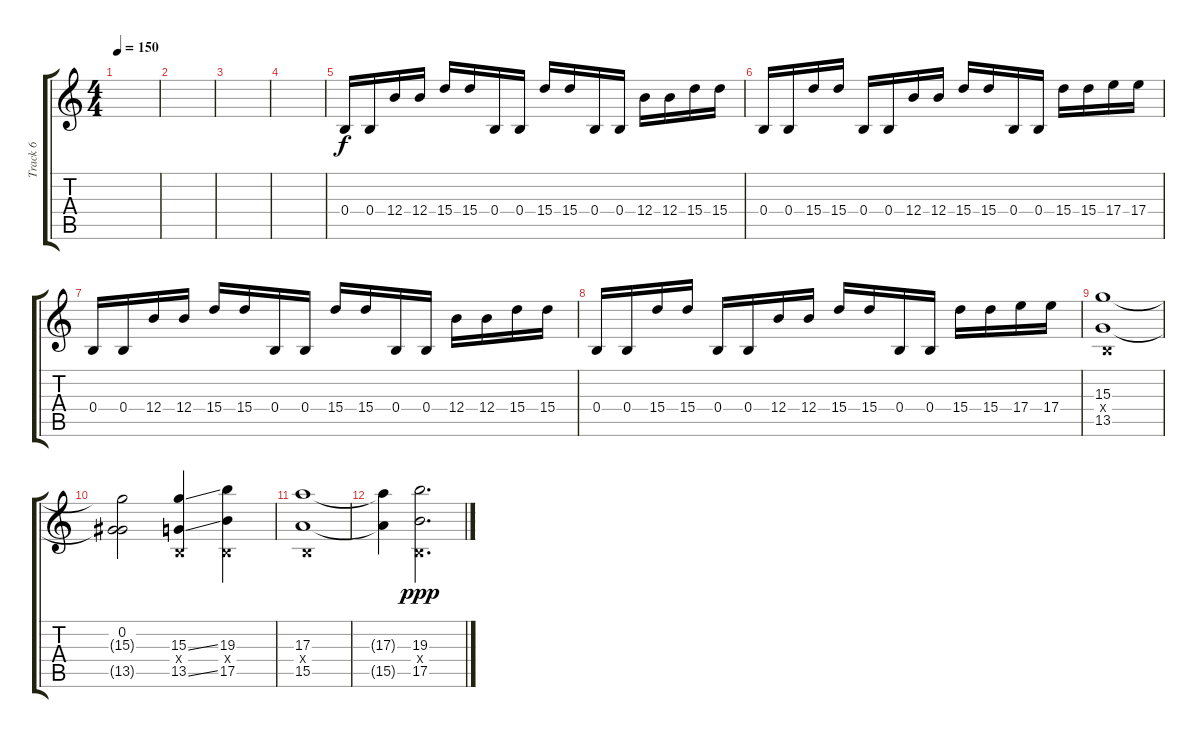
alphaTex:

\track ("Track 6" "Track 6") {instrument overdrivenguitar}
\staff {score tabs}
\tuning (Db4 Ab3 E3 B2 Gb2 B1) {hide}
\ts (4 4)
\tempo 150
\clef g2
\ks c
|
|
|
|
0.4.16 0.4.16 12.4.16 12.4.16 15.4.16 15.4.16 0.4.16 0.4.16 15.4.16 15.4.16 0.4.16 0.4.16 12.4.16 12.4.16 15.4.16 15.4.16 |
0.4.16 0.4.16 15.4.16 15.4.16 0.4.16 0.4.16 12.4.16 12.4.16 15.4.16 15.4.16 0.4.16 0.4.16 15.4.16 15.4.16 17.4.16 17.4.16 |
0.4.16 0.4.16 12.4.16 12.4.16 15.4.16 15.4.16 0.4.16 0.4.16 15.4.16 15.4.16 0.4.16 0.4.16 12.4.16 12.4.16 15.4.16 15.4.16 |
0.4.16 0.4.16 15.4.16 15.4.16 0.4.16 0.4.16 12.4.16 12.4.16 15.4.16 15.4.16 0.4.16 0.4.16 15.4.16 15.4.16 17.4.16 17.4.16 |
(15.3 0.4{x} 13.5).1 |
(0.2 15.3{t} 13.5{t}).2 (15.3{ss} 0.4{x} 13.5{ss}).4 (19.3 0.4{x} 17.5).4 |
(17.3 0.4{x} 15.5).1 |
(17.3{t} 15.5{t}).4 (19.3 0.4{x} 17.5).2{d dy ppp}
